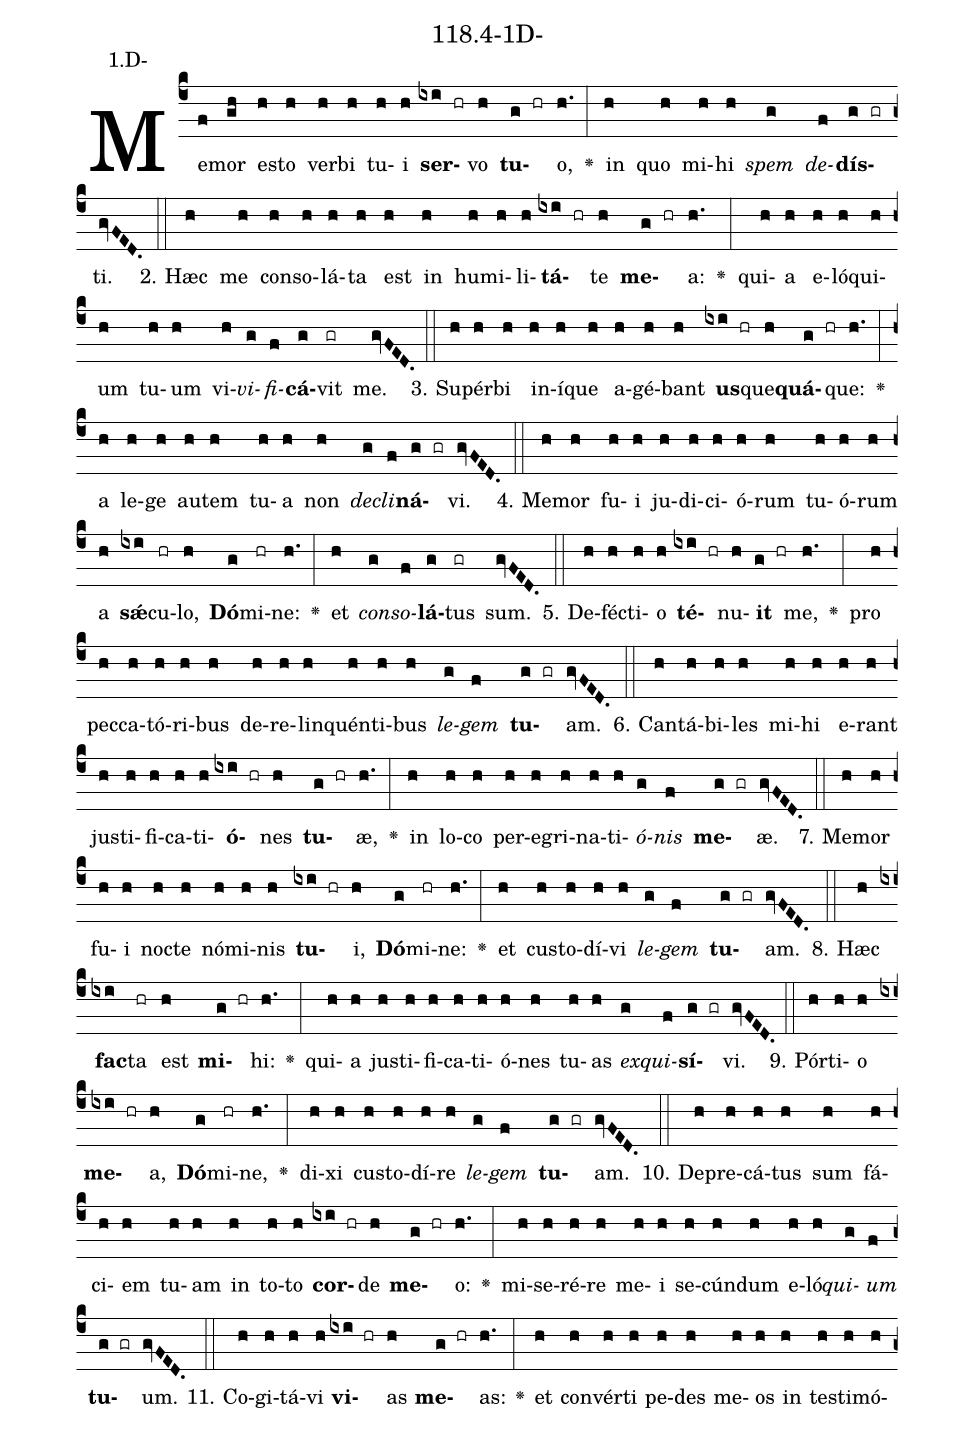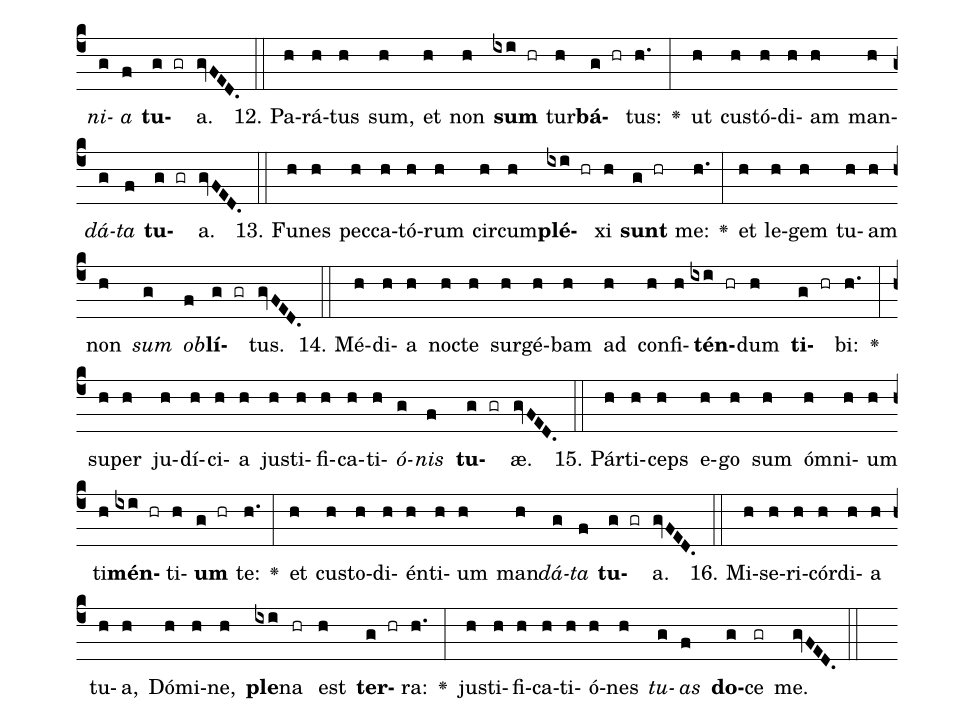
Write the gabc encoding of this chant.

name: 118.4-1D-;
annotation: 1.D-;
%%
(c4)Me(f)mor(gh) es(h)to(h) ver(h)bi(h) tu(h)i(h) <b>ser</b>(ixi hr)vo(h) <b>tu</b>(g hr)o,(h.) <v>\greheightstar</v>(:) in(h) quo(h) mi(h)hi(h) <i>spem</i>(g) <i>de</i>(f)<b>dís</b>(g gr)ti.(gvFED.) (::)
2. Hæc(h) me(h) con(h)so(h)lá(h)ta(h) est(h) in(h) hu(h)mi(h)li(h)<b>tá</b>(ixi hr)te(h) <b>me</b>(g hr)a:(h.) <v>\greheightstar</v>(:) qui(h)a(h) e(h)ló(h)qui(h)um(h) tu(h)um(h) vi(h)<i>vi</i>(g)<i>fi</i>(f)<b>cá</b>(g)vit(gr) me.(gvFED.) (::)
3. Su(h)pér(h)bi(h) in(h)í(h)que(h) a(h)gé(h)bant(h) <b>us</b>(ixi hr)que(h)<b>quá</b>(g hr)que:(h.) <v>\greheightstar</v>(:) a(h) le(h)ge(h) au(h)tem(h) tu(h)a(h) non(h) <i>de</i>(g)<i>cli</i>(f)<b>ná</b>(g gr)vi.(gvFED.) (::)
4. Me(h)mor(h) fu(h)i(h) ju(h)di(h)ci(h)ó(h)rum(h) tu(h)ó(h)rum(h) a(h) <b>sǽ</b>(ixi)cu(hr)lo,(h) <b>Dó</b>(g)mi(hr)ne:(h.) <v>\greheightstar</v>(:) et(h) <i>con</i>(g)<i>so</i>(f)<b>lá</b>(g)tus(gr) sum.(gvFED.) (::)
5. De(h)féc(h)ti(h)o(h) <b>té</b>(ixi hr)nu(h)<b>it</b>(g hr) me,(h.) <v>\greheightstar</v>(:) pro(h) pec(h)ca(h)tó(h)ri(h)bus(h) de(h)re(h)lin(h)quén(h)ti(h)bus(h) <i>le</i>(g)<i>gem</i>(f) <b>tu</b>(g gr)am.(gvFED.) (::)
6. Can(h)tá(h)bi(h)les(h) mi(h)hi(h) e(h)rant(h) jus(h)ti(h)fi(h)ca(h)ti(h)<b>ó</b>(ixi hr)nes(h) <b>tu</b>(g hr)æ,(h.) <v>\greheightstar</v>(:) in(h) lo(h)co(h) per(h)e(h)gri(h)na(h)ti(h)<i>ó</i>(g)<i>nis</i>(f) <b>me</b>(g gr)æ.(gvFED.) (::)
7. Me(h)mor(h) fu(h)i(h) noc(h)te(h) nó(h)mi(h)nis(h) <b>tu</b>(ixi hr)i,(h) <b>Dó</b>(g)mi(hr)ne:(h.) <v>\greheightstar</v>(:) et(h) cus(h)to(h)dí(h)vi(h) <i>le</i>(g)<i>gem</i>(f) <b>tu</b>(g gr)am.(gvFED.) (::)
8. Hæc(h) <b>fac</b>(ixi)ta(hr) est(h) <b>mi</b>(g hr)hi:(h.) <v>\greheightstar</v>(:) qui(h)a(h) jus(h)ti(h)fi(h)ca(h)ti(h)ó(h)nes(h) tu(h)as(h) <i>ex</i>(g)<i>qui</i>(f)<b>sí</b>(g gr)vi.(gvFED.) (::)
9. Pór(h)ti(h)o(h) <b>me</b>(ixi hr)a,(h) <b>Dó</b>(g)mi(hr)ne,(h.) <v>\greheightstar</v>(:) di(h)xi(h) cus(h)to(h)dí(h)re(h) <i>le</i>(g)<i>gem</i>(f) <b>tu</b>(g gr)am.(gvFED.) (::)
10. De(h)pre(h)cá(h)tus(h) sum(h) fá(h)ci(h)em(h) tu(h)am(h) in(h) to(h)to(h) <b>cor</b>(ixi hr)de(h) <b>me</b>(g hr)o:(h.) <v>\greheightstar</v>(:) mi(h)se(h)ré(h)re(h) me(h)i(h) se(h)cún(h)dum(h) e(h)ló(h)<i>qui</i>(g)<i>um</i>(f) <b>tu</b>(g gr)um.(gvFED.) (::)
11. Co(h)gi(h)tá(h)vi(h) <b>vi</b>(ixi hr)as(h) <b>me</b>(g hr)as:(h.) <v>\greheightstar</v>(:) et(h) con(h)vér(h)ti(h) pe(h)des(h) me(h)os(h) in(h) tes(h)ti(h)mó(h)<i>ni</i>(g)<i>a</i>(f) <b>tu</b>(g gr)a.(gvFED.) (::)
12. Pa(h)rá(h)tus(h) sum,(h) et(h) non(h) <b>sum</b>(ixi hr) tur(h)<b>bá</b>(g hr)tus:(h.) <v>\greheightstar</v>(:) ut(h) cus(h)tó(h)di(h)am(h) man(h)<i>dá</i>(g)<i>ta</i>(f) <b>tu</b>(g gr)a.(gvFED.) (::)
13. Fu(h)nes(h) pec(h)ca(h)tó(h)rum(h) cir(h)cum(h)<b>plé</b>(ixi hr)xi(h) <b>sunt</b>(g hr) me:(h.) <v>\greheightstar</v>(:) et(h) le(h)gem(h) tu(h)am(h) non(h) <i>sum</i>(g) <i>ob</i>(f)<b>lí</b>(g gr)tus.(gvFED.) (::)
14. Mé(h)di(h)a(h) noc(h)te(h) sur(h)gé(h)bam(h) ad(h) con(h)fi(h)<b>tén</b>(ixi hr)dum(h) <b>ti</b>(g hr)bi:(h.) <v>\greheightstar</v>(:) su(h)per(h) ju(h)dí(h)ci(h)a(h) jus(h)ti(h)fi(h)ca(h)ti(h)<i>ó</i>(g)<i>nis</i>(f) <b>tu</b>(g gr)æ.(gvFED.) (::)
15. Pár(h)ti(h)ceps(h) e(h)go(h) sum(h) óm(h)ni(h)um(h) ti(h)<b>mén</b>(ixi hr)ti(h)<b>um</b>(g hr) te:(h.) <v>\greheightstar</v>(:) et(h) cus(h)to(h)di(h)én(h)ti(h)um(h) man(h)<i>dá</i>(g)<i>ta</i>(f) <b>tu</b>(g gr)a.(gvFED.) (::)
16. Mi(h)se(h)ri(h)cór(h)di(h)a(h) tu(h)a,(h) Dó(h)mi(h)ne,(h) <b>ple</b>(ixi)na(hr) est(h) <b>ter</b>(g hr)ra:(h.) <v>\greheightstar</v>(:) jus(h)ti(h)fi(h)ca(h)ti(h)ó(h)nes(h) <i>tu</i>(g)<i>as</i>(f) <b>do</b>(g)ce(gr) me.(gvFED.) (::)
